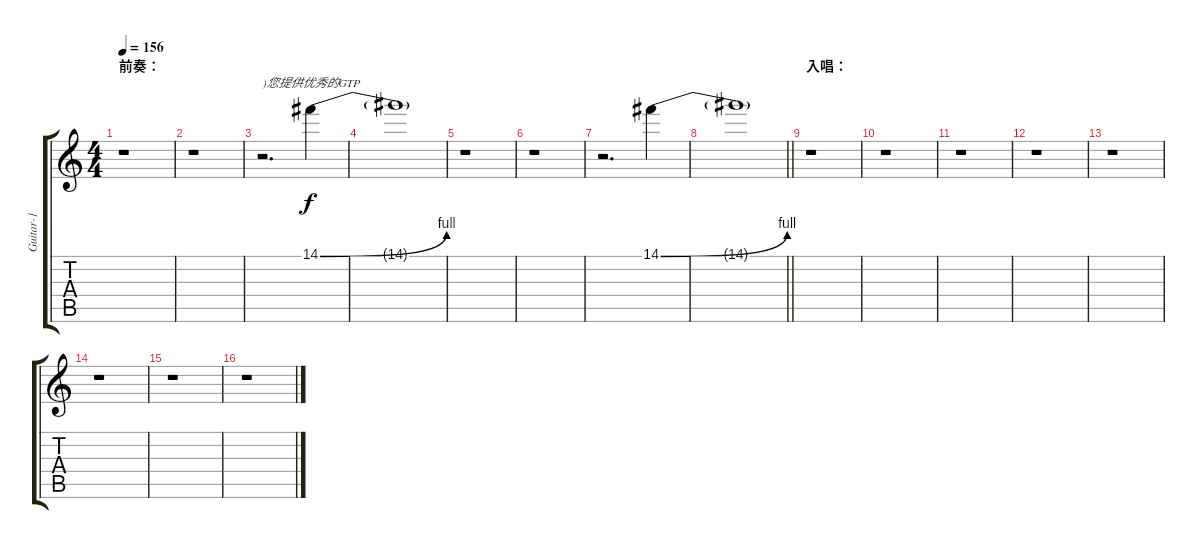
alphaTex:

\track ("Guitar-1" "Guitar-1") {instrument distortionguitar}
\staff {score tabs}
\tuning (E4 B3 G3 D3 A2 E2) {hide}
\ts (4 4)
\section ("" "前奏：")
\tempo 156
\clef g2
\ks c
r.1{dy f instrument distortionguitar} |
r.1 |
r.2{d txt ")您提供优秀的GTP"} 14.1{be (bend 0 0 60 4)}.4 |
14.1{t}.1 |
r.1 |
r.1 |
r.2{d} 14.1{be (bend 0 0 60 4)}.4 |
\barLineRight lightlight
14.1{t}.1 |
\section ("" "入唱：")
r.1 |
r.1 |
r.1 |
r.1 |
r.1 |
r.1 |
r.1 |
r.1
